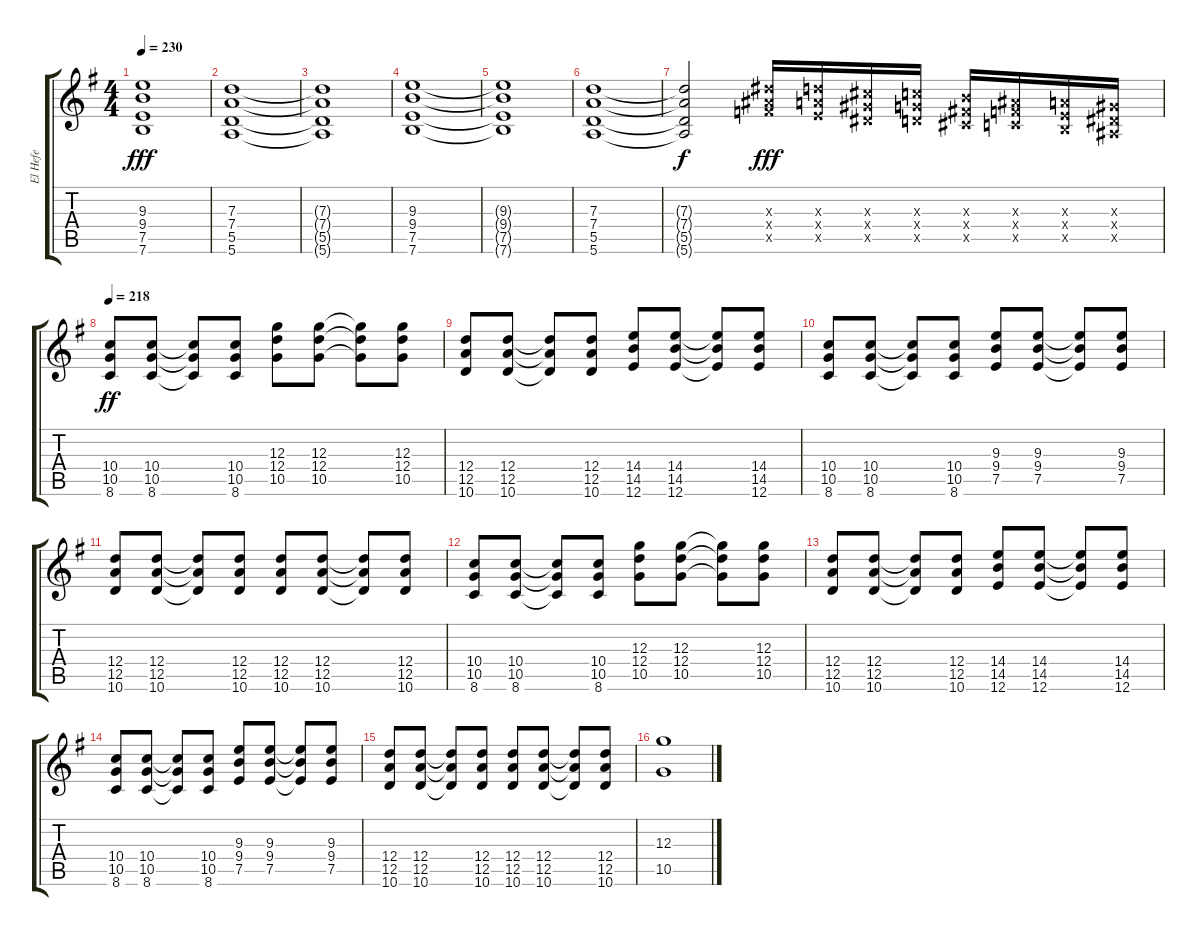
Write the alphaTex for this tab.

\track ("El Hefe" "El Hefe") {instrument overdrivenguitar}
\staff {score tabs}
\tuning (E4 B3 G3 D3 A2 E2) {hide}
\ts (4 4)
\tempo 230
\clef g2
\ks eminor
(9.3{t} 9.4{t} 7.5{t} 7.6{t}).1{dy fff} |
(7.3 7.4 5.5 5.6).1 |
(7.3{t} 7.4{t} 5.5{t} 5.6{t}).1 |
(9.3 9.4 7.5 7.6).1 |
(9.3{t} 9.4{t} 7.5{t} 7.6{t}).1 |
(7.3 7.4 5.5 5.6).1 |
(7.3{t} 7.4{t} 5.5{t} 5.6{t}).2{dy f} (8.3{x} 8.4{x} 8.5{x}).16{dy fff} (7.3{x} 7.4{x} 7.5{x}).16 (6.3{x} 6.4{x} 6.5{x}).16 (5.3{x} 5.4{x} 5.5{x}).16 (4.3{x} 4.4{x} 4.5{x}).16 (3.3{x} 3.4{x} 3.5{x}).16 (2.3{x} 2.4{x} 2.5{x}).16 (1.3{x} 1.4{x} 1.5{x}).16 |
\tempo 218
(10.4 10.5 8.6).8{dy ff volume 12} (10.4 10.5 8.6).8 (10.4{t} 10.5{t} 8.6{t}).8 (10.4 10.5 8.6).8 (12.3 12.4 10.5).8 (12.3 12.4 10.5).8 (12.3{t} 12.4{t} 10.5{t}).8 (12.3 12.4 10.5).8 |
(12.4 12.5 10.6).8 (12.4 12.5 10.6).8 (12.4{t} 12.5{t} 10.6{t}).8 (12.4 12.5 10.6).8 (14.4 14.5 12.6).8 (14.4 14.5 12.6).8 (14.4{t} 14.5{t} 12.6{t}).8 (14.4 14.5 12.6).8 |
(10.4 10.5 8.6).8 (10.4 10.5 8.6).8 (10.4{t} 10.5{t} 8.6{t}).8 (10.4 10.5 8.6).8 (9.3 9.4 7.5).8 (9.3 9.4 7.5).8 (9.3{t} 9.4{t} 7.5{t}).8 (9.3 9.4 7.5).8 |
(12.4 12.5 10.6).8 (12.4 12.5 10.6).8 (12.4{t} 12.5{t} 10.6{t}).8 (12.4 12.5 10.6).8 (12.4 12.5 10.6).8 (12.4 12.5 10.6).8 (12.4{t} 12.5{t} 10.6{t}).8 (12.4 12.5 10.6).8 |
(10.4 10.5 8.6).8 (10.4 10.5 8.6).8 (10.4{t} 10.5{t} 8.6{t}).8 (10.4 10.5 8.6).8 (12.3 12.4 10.5).8 (12.3 12.4 10.5).8 (12.3{t} 12.4{t} 10.5{t}).8 (12.3 12.4 10.5).8 |
(12.4 12.5 10.6).8 (12.4 12.5 10.6).8 (12.4{t} 12.5{t} 10.6{t}).8 (12.4 12.5 10.6).8 (14.4 14.5 12.6).8 (14.4 14.5 12.6).8 (14.4{t} 14.5{t} 12.6{t}).8 (14.4 14.5 12.6).8 |
(10.4 10.5 8.6).8 (10.4 10.5 8.6).8 (10.4{t} 10.5{t} 8.6{t}).8 (10.4 10.5 8.6).8 (9.3 9.4 7.5).8 (9.3 9.4 7.5).8 (9.3{t} 9.4{t} 7.5{t}).8 (9.3 9.4 7.5).8 |
(12.4 12.5 10.6).8 (12.4 12.5 10.6).8 (12.4{t} 12.5{t} 10.6{t}).8 (12.4 12.5 10.6).8 (12.4 12.5 10.6).8 (12.4 12.5 10.6).8 (12.4{t} 12.5{t} 10.6{t}).8 (12.4 12.5 10.6).8 |
(12.3 10.5).1
